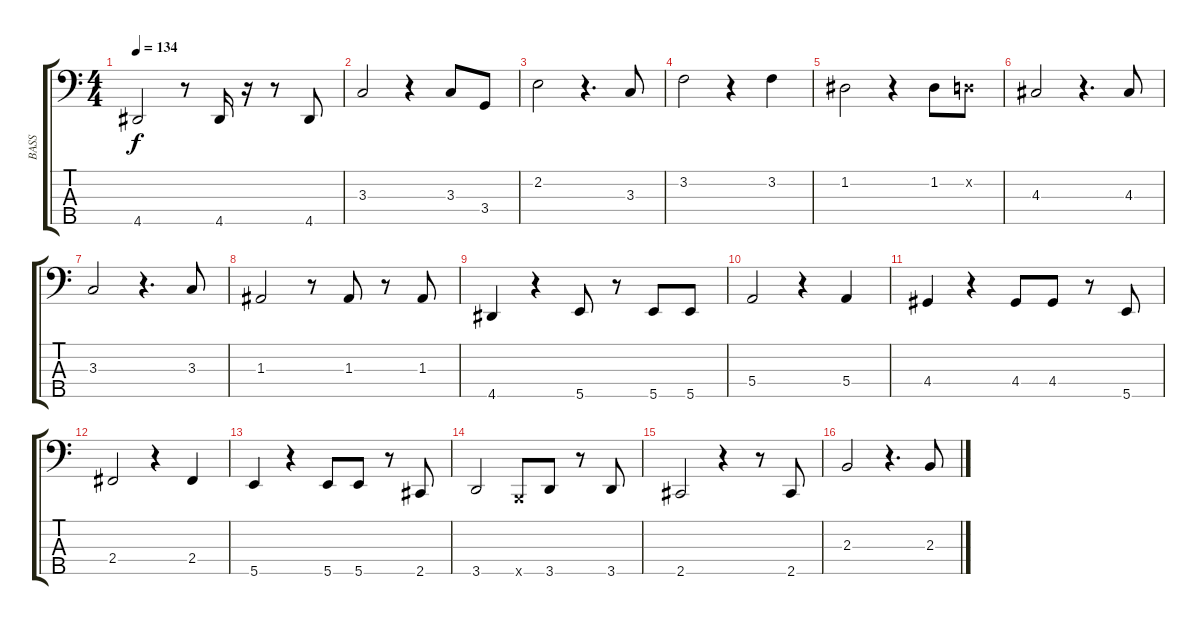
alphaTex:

\track ("BASS" "BASS") {instrument electricbasspick}
\staff {score tabs}
\tuning (G2 D2 A1 E1 B0) {hide}
\ts (4 4)
\tempo 134
\clef f4
\ks c
4.5.2{dy f} r.8 4.5.16 r.16 r.8 4.5.8 |
3.3.2 r.4 3.3.8 3.4.8 |
2.2.2 r.4{d} 3.3.8 |
3.2.2 r.4 3.2.4 |
1.2.2 r.4 1.2.8 0.2{x}.8 |
4.3.2 r.4{d} 4.3.8 |
3.3.2 r.4{d} 3.3.8 |
1.3.2 r.8 1.3.8 r.8 1.3.8 |
4.5.4 r.4 5.5.8 r.8 5.5.8 5.5.8 |
5.4.2 r.4 5.4.4 |
4.4.4 r.4 4.4.8 4.4.8 r.8 5.5.8 |
2.4.2 r.4 2.4.4 |
5.5.4 r.4 5.5.8 5.5.8 r.8 2.5.8 |
3.5.2 0.5{x}.8 3.5.8 r.8 3.5.8 |
2.5.2 r.4 r.8 2.5.8 |
2.3.2 r.4{d} 2.3.8
